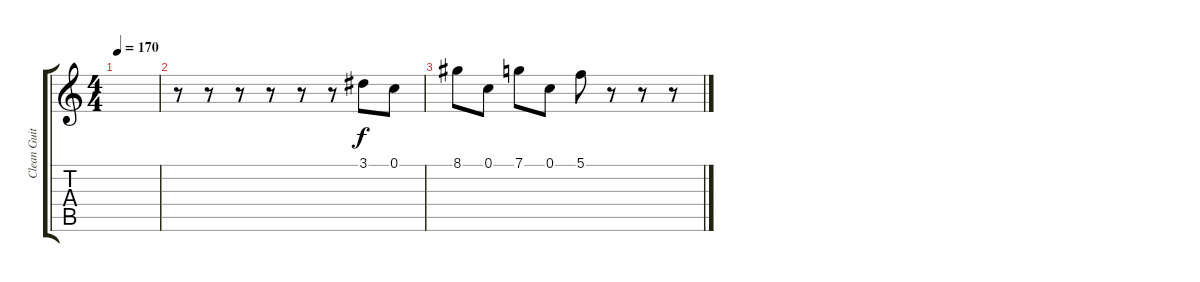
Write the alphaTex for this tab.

\track ("Clean Guitar" "Clean Guit") {instrument electricguitarjazz}
\staff {score tabs}
\tuning (C4 G3 Eb3 Bb2 F2 C2) {hide}
\ts (4 4)
\tempo 170
\clef g2
\ks c
|
r.8 r.8 r.8 r.8 r.8 r.8 3.1.8 0.1.8 |
8.1.8 0.1.8 7.1.8 0.1.8 5.1.8 r.8 r.8 r.8
